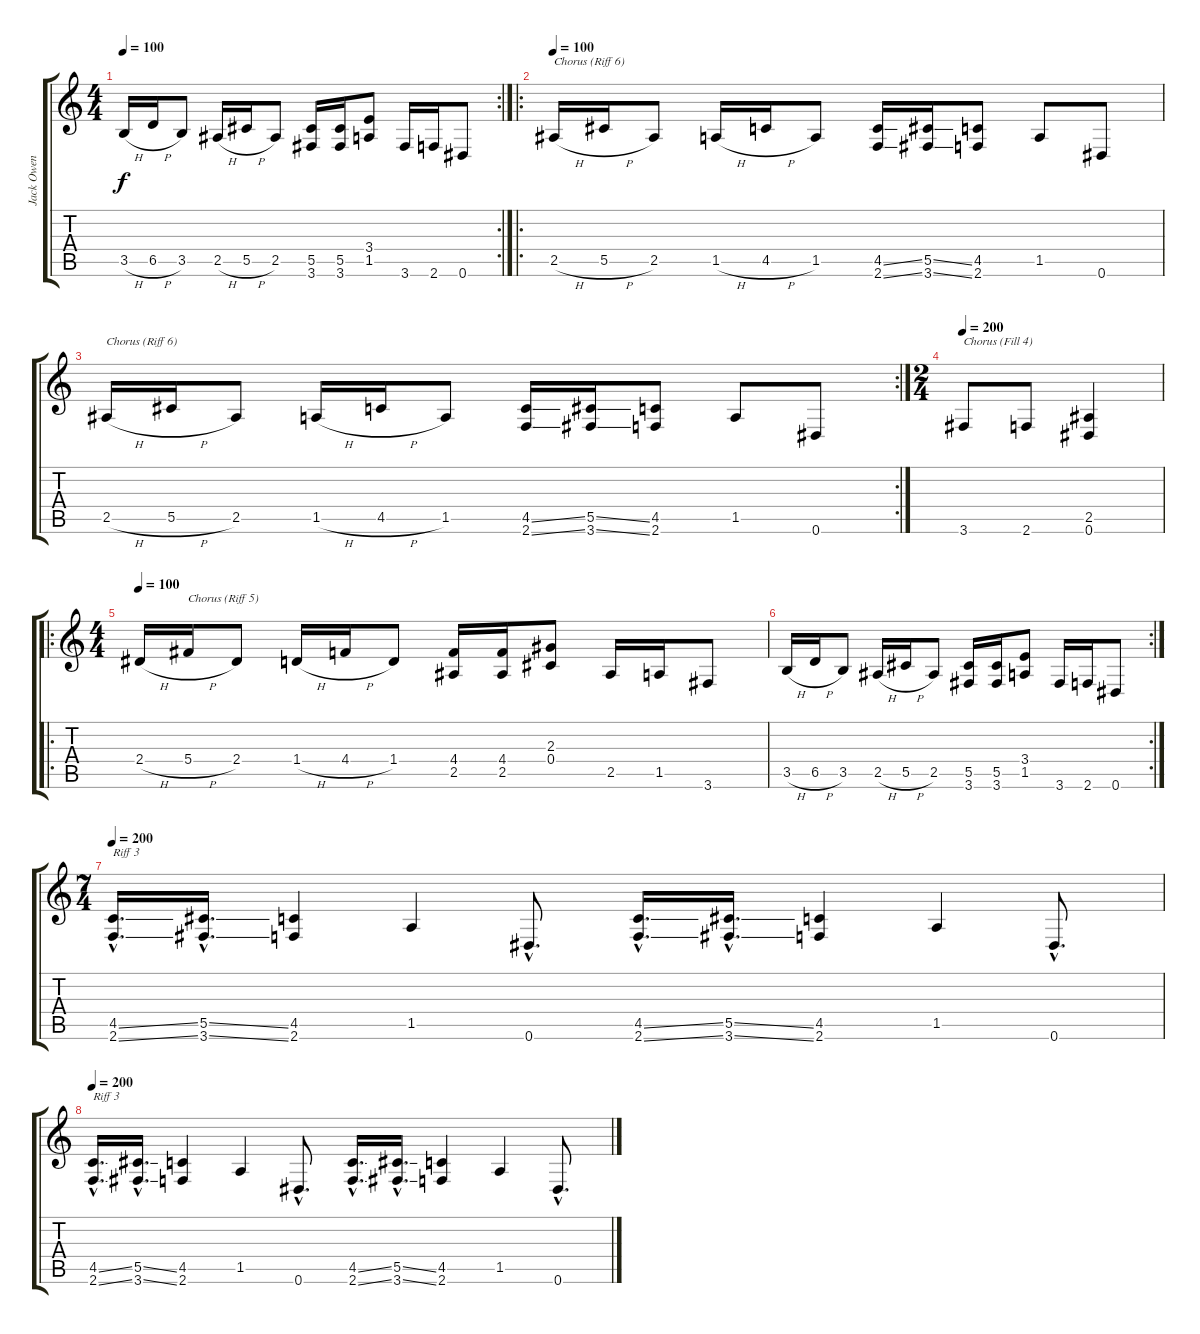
\track ("Jack Owen" "Jack Owen") {instrument distortionguitar}
\staff {score tabs}
\tuning (Eb4 Bb3 Gb3 Db3 Ab2 Eb2) {hide}
\rc 2
\ts (4 4)
\tempo 100
\clef g2
\ks c
3.5{h}.16{dy f} 6.5{h}.16 3.5.8 2.5{h}.16 5.5{h}.16 2.5.8 (5.5 3.6).16 (5.5 3.6).16 (3.4 1.5).8 3.6.16 2.6.16 0.6.8 |
\ro
\tempo 100
2.5{h}.16{txt "Chorus (Riff 6)"} 5.5{h}.16 2.5.8 1.5{h}.16 4.5{h}.16 1.5.8 (4.5{ss} 2.6{ss}).16 (5.5{ss} 3.6{ss}).16 (4.5 2.6).8 1.5.8 0.6.8 |
\rc 2
2.5{h}.16{txt "Chorus (Riff 6)"} 5.5{h}.16 2.5.8 1.5{h}.16 4.5{h}.16 1.5.8 (4.5{ss} 2.6{ss}).16 (5.5{ss} 3.6{ss}).16 (4.5 2.6).8 1.5.8 0.6.8 |
\ts (2 4)
\tempo 200
3.6.8{txt "Chorus (Fill 4)"} 2.6.8 (2.5 0.6).4 |
\ro
\ts (4 4)
\tempo 100
2.4{h}.16 5.4{h}.16{txt "Chorus (Riff 5)"} 2.4.8 1.4{h}.16 4.4{h}.16 1.4.8 (4.4 2.5).16 (4.4 2.5).16 (2.3 0.4).8 2.5.16 1.5.16 3.6.8 |
\rc 2
3.5{h}.16 6.5{h}.16 3.5.8 2.5{h}.16 5.5{h}.16 2.5.8 (5.5 3.6).16 (5.5 3.6).16 (3.4 1.5).8 3.6.16 2.6.16 0.6.8 |
\ts (7 4)
\tempo 200
(4.5{ss hac} 2.6{ss hac}).16{d txt "Riff 3"} (5.5{ss hac} 3.6{ss hac}).16{d} (4.5 2.6).4 1.5.4 0.6{hac}.8{d} (4.5{ss hac} 2.6{ss hac}).16{d} (5.5{ss hac} 3.6{ss hac}).16{d} (4.5 2.6).4 1.5.4 0.6{hac}.8{d} |
\tempo 200
(4.5{ss hac} 2.6{ss hac}).16{d txt "Riff 3"} (5.5{ss hac} 3.6{ss hac}).16{d} (4.5 2.6).4 1.5.4 0.6{hac}.8{d} (4.5{ss hac} 2.6{ss hac}).16{d} (5.5{ss hac} 3.6{ss hac}).16{d} (4.5 2.6).4 1.5.4 0.6{hac}.8{d}
